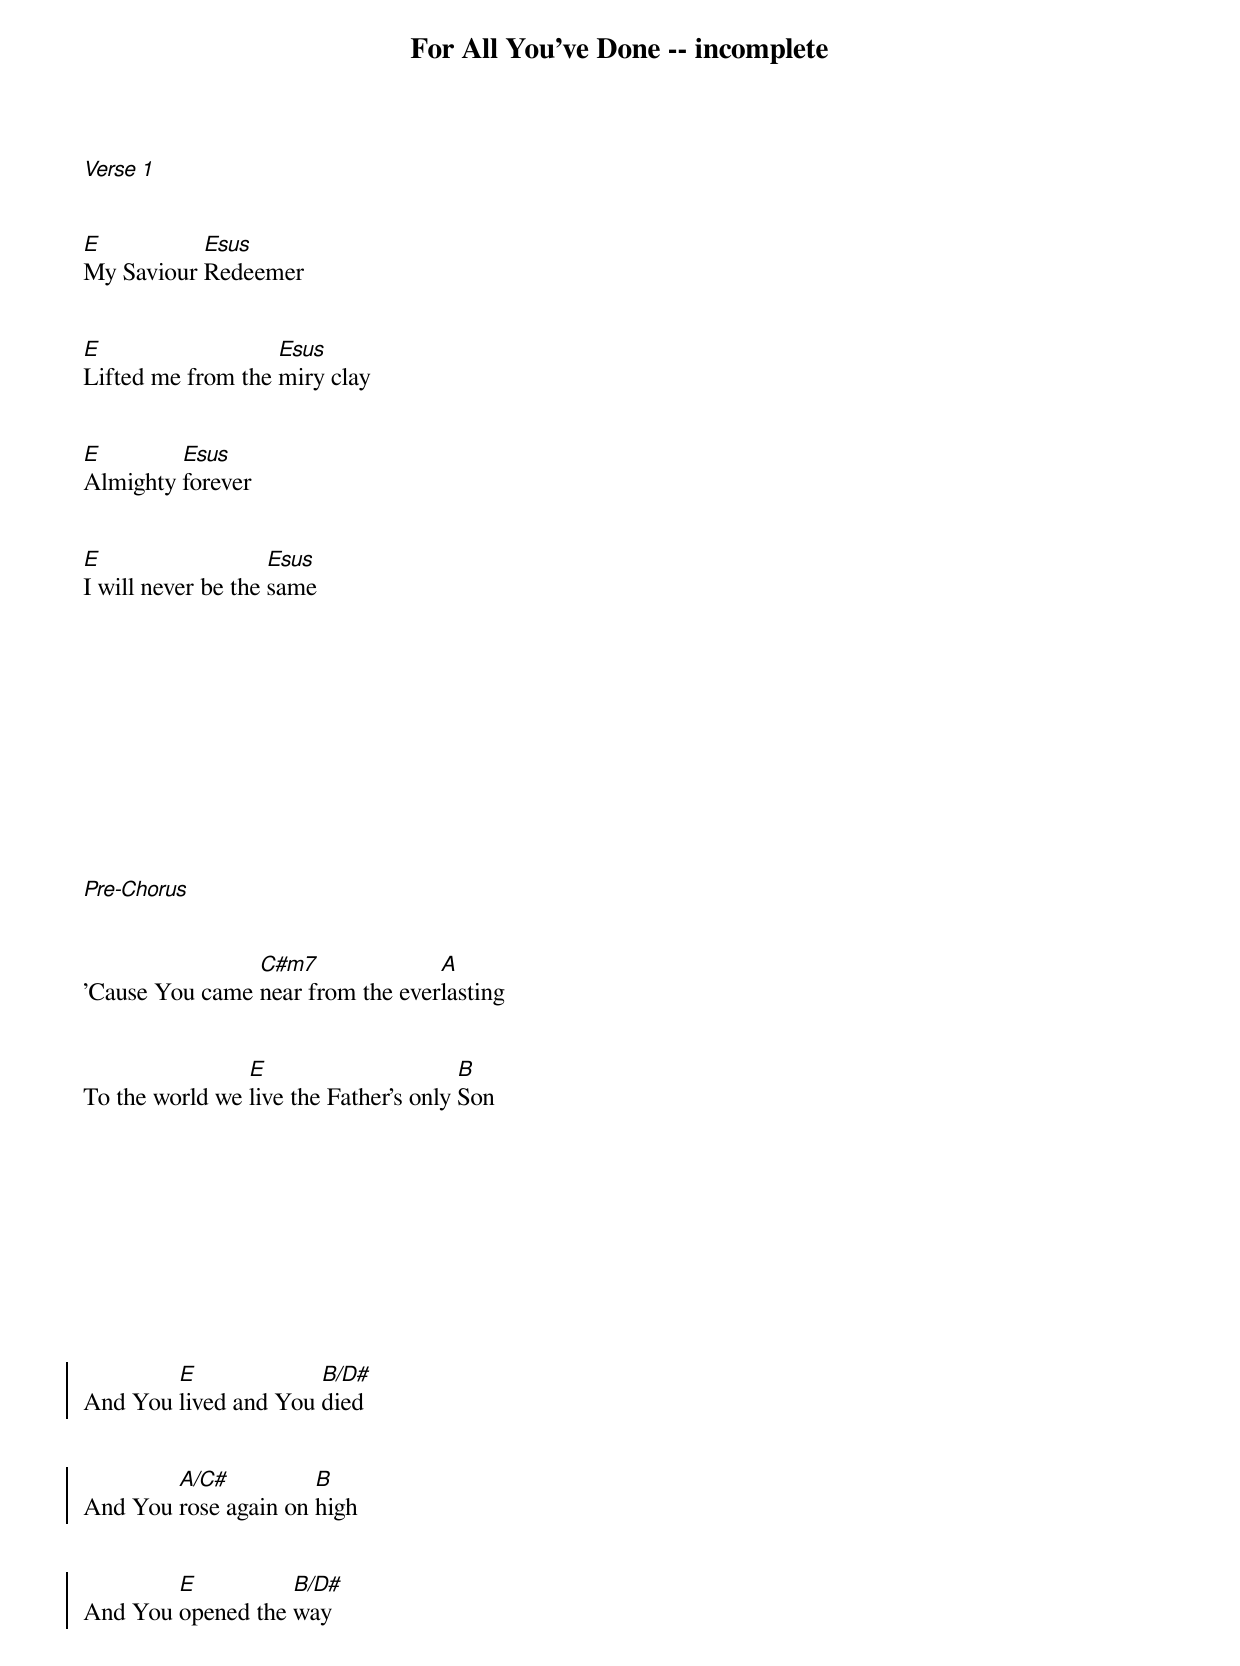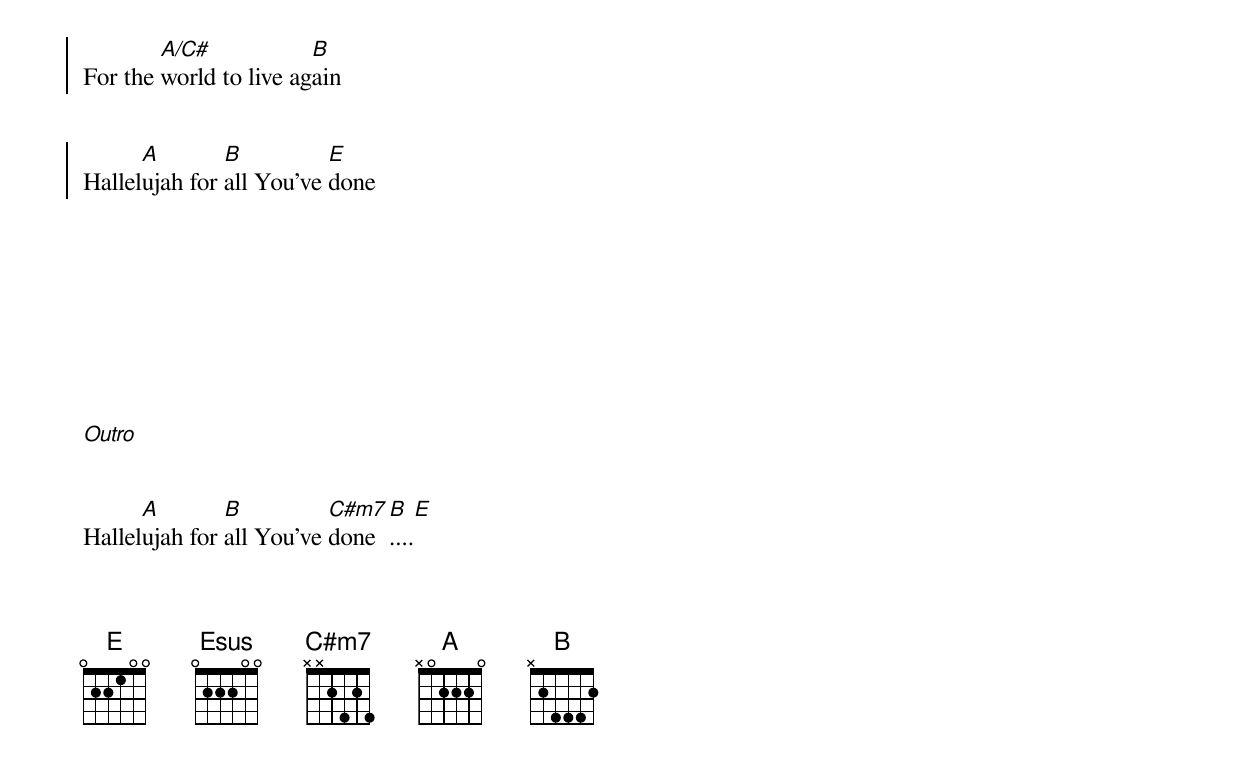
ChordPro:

{title:For All You've Done -- incomplete}
[Verse 1]


[E]My Saviour [Esus]Redeemer


[E]Lifted me from the [Esus]miry clay


[E]Almighty [Esus]forever


[E]I will never be the [Esus]same











[Pre-Chorus]


'Cause You came [C#m7]near from the ever[A]lasting


To the world we [E]live the Father's only [B]Son








{soc}


And You [E]lived and You [B/D#]died


And You [A/C#]rose again on [B]high


And You [E]opened the [B/D#]way


For the [A/C#]world to live ag[B]ain


Hallel[A]ujah for [B]all You've [E]done


{eoc}







[Outro]


Hallel[A]ujah for [B]all You've [C#m7]done[B]....[E]



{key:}
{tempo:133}
